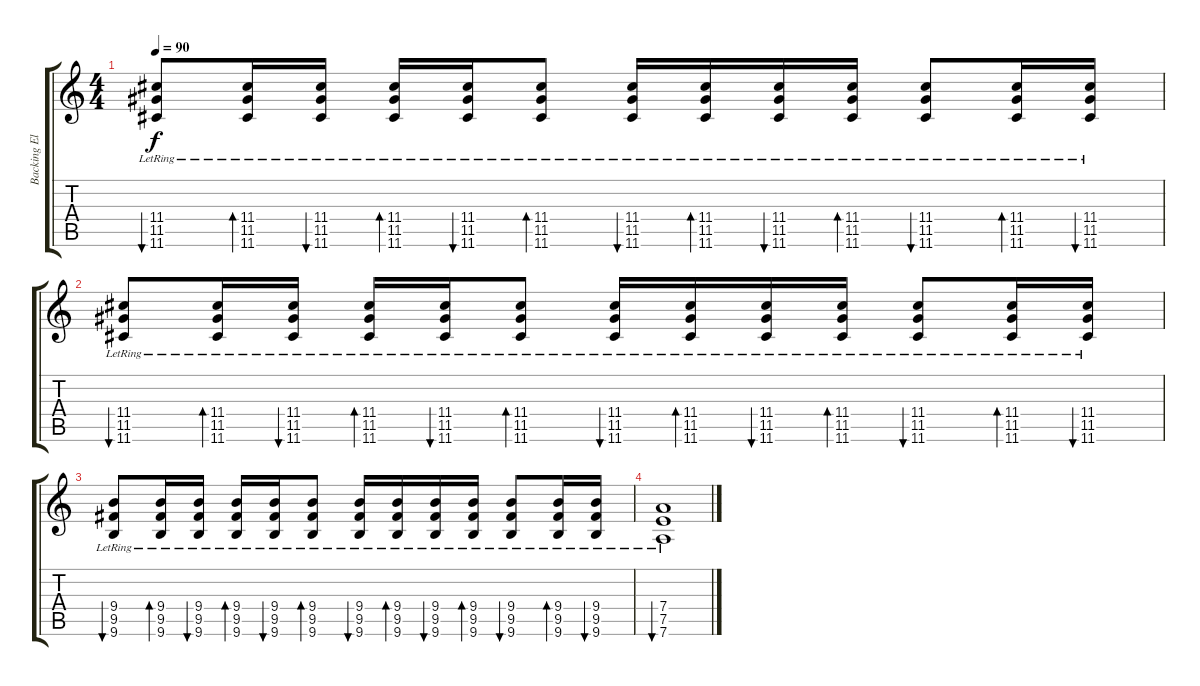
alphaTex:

\track ("Backing Electric Guitar (Xulfi)" "Backing El") {instrument electricguitarclean}
\staff {score tabs}
\tuning (E4 B3 G3 D3 A2 D2) {hide}
\ts (4 4)
\tempo 90
\clef g2
\ks c
(11.4{lr} 11.5{lr} 11.6{lr}).8{bu 120 dy f} (11.4{lr} 11.5{lr} 11.6{lr}).16{bd 60} (11.4{lr} 11.5{lr} 11.6{lr}).16{bu 60} (11.4{lr} 11.5{lr} 11.6{lr}).16{bd 60} (11.4{lr} 11.5{lr} 11.6{lr}).16{bu 60} (11.4{lr} 11.5{lr} 11.6{lr}).8{bd 60} (11.4{lr} 11.5{lr} 11.6{lr}).16{bu 60} (11.4{lr} 11.5{lr} 11.6{lr}).16{bd 60} (11.4{lr} 11.5{lr} 11.6{lr}).16{bu 60} (11.4{lr} 11.5{lr} 11.6{lr}).16{bd 60} (11.4{lr} 11.5{lr} 11.6{lr}).8{bu 60} (11.4{lr} 11.5{lr} 11.6{lr}).16{bd 60} (11.4{lr} 11.5{lr} 11.6{lr}).16{bu 60} |
(11.4{lr} 11.5{lr} 11.6{lr}).8{bu 120} (11.4{lr} 11.5{lr} 11.6{lr}).16{bd 60} (11.4{lr} 11.5{lr} 11.6{lr}).16{bu 60} (11.4{lr} 11.5{lr} 11.6{lr}).16{bd 60} (11.4{lr} 11.5{lr} 11.6{lr}).16{bu 60} (11.4{lr} 11.5{lr} 11.6{lr}).8{bd 60} (11.4{lr} 11.5{lr} 11.6{lr}).16{bu 60} (11.4{lr} 11.5{lr} 11.6{lr}).16{bd 60} (11.4{lr} 11.5{lr} 11.6{lr}).16{bu 60} (11.4{lr} 11.5{lr} 11.6{lr}).16{bd 60} (11.4{lr} 11.5{lr} 11.6{lr}).8{bu 60} (11.4{lr} 11.5{lr} 11.6{lr}).16{bd 60} (11.4{lr} 11.5{lr} 11.6{lr}).16{bu 60} |
(9.4{lr} 9.5{lr} 9.6{lr}).8{bu 120} (9.4{lr} 9.5{lr} 9.6{lr}).16{bd 60} (9.4{lr} 9.5{lr} 9.6{lr}).16{bu 60} (9.4{lr} 9.5{lr} 9.6{lr}).16{bd 60} (9.4{lr} 9.5{lr} 9.6{lr}).16{bu 60} (9.4{lr} 9.5{lr} 9.6{lr}).8{bd 60} (9.4{lr} 9.5{lr} 9.6{lr}).16{bu 60} (9.4{lr} 9.5{lr} 9.6{lr}).16{bd 60} (9.4{lr} 9.5{lr} 9.6{lr}).16{bu 60} (9.4{lr} 9.5{lr} 9.6{lr}).16{bd 60} (9.4{lr} 9.5{lr} 9.6{lr}).8{bu 60} (9.4{lr} 9.5{lr} 9.6{lr}).16{bd 60} (9.4{lr} 9.5{lr} 9.6{lr}).16{bu 60} |
(7.4{lr} 7.5{lr} 7.6{lr}).1{bu 120}
